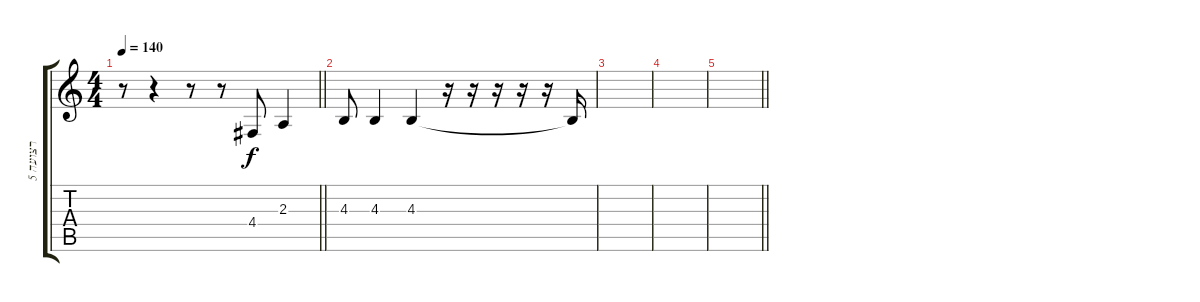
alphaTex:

\track ("רצועה 5" "רצועה 5") {instrument lead1square}
\staff {score tabs}
\tuning (E4 B3 G3 D3 A2 E2) {hide}
\ts (4 4)
\tempo 140
\clef g2
\barLineRight lightlight
\ks c
r.8{dy f} r.4 r.8 r.8 4.4.8 2.3.4 |
4.3.8 4.3.4 4.3.4 r.16 r.16 r.16 r.16 r.16 4.3{t}.16 |
|
|
\barLineRight lightlight
